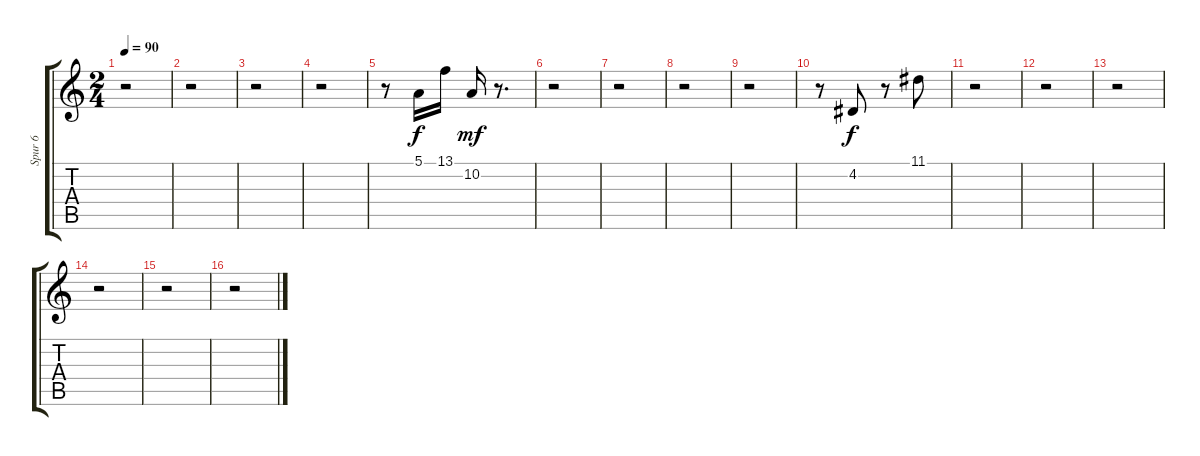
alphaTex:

\track ("Spur 6" "Spur 6") {instrument fx3crystal}
\staff {score tabs}
\tuning (E4 B3 G3 D3 A2 E2) {hide}
\ts (2 4)
\tempo 90
\clef g2
\ks c
r.2{dy f} |
r.2 |
r.2 |
r.2 |
r.8 5.1.16 13.1.16 10.2.16{dy mf} r.8{d} |
r.2 |
r.2 |
r.2 |
r.2 |
r.8 4.2.8{dy f} r.8 11.1.8 |
r.2 |
r.2 |
r.2 |
r.2 |
r.2 |
r.2
